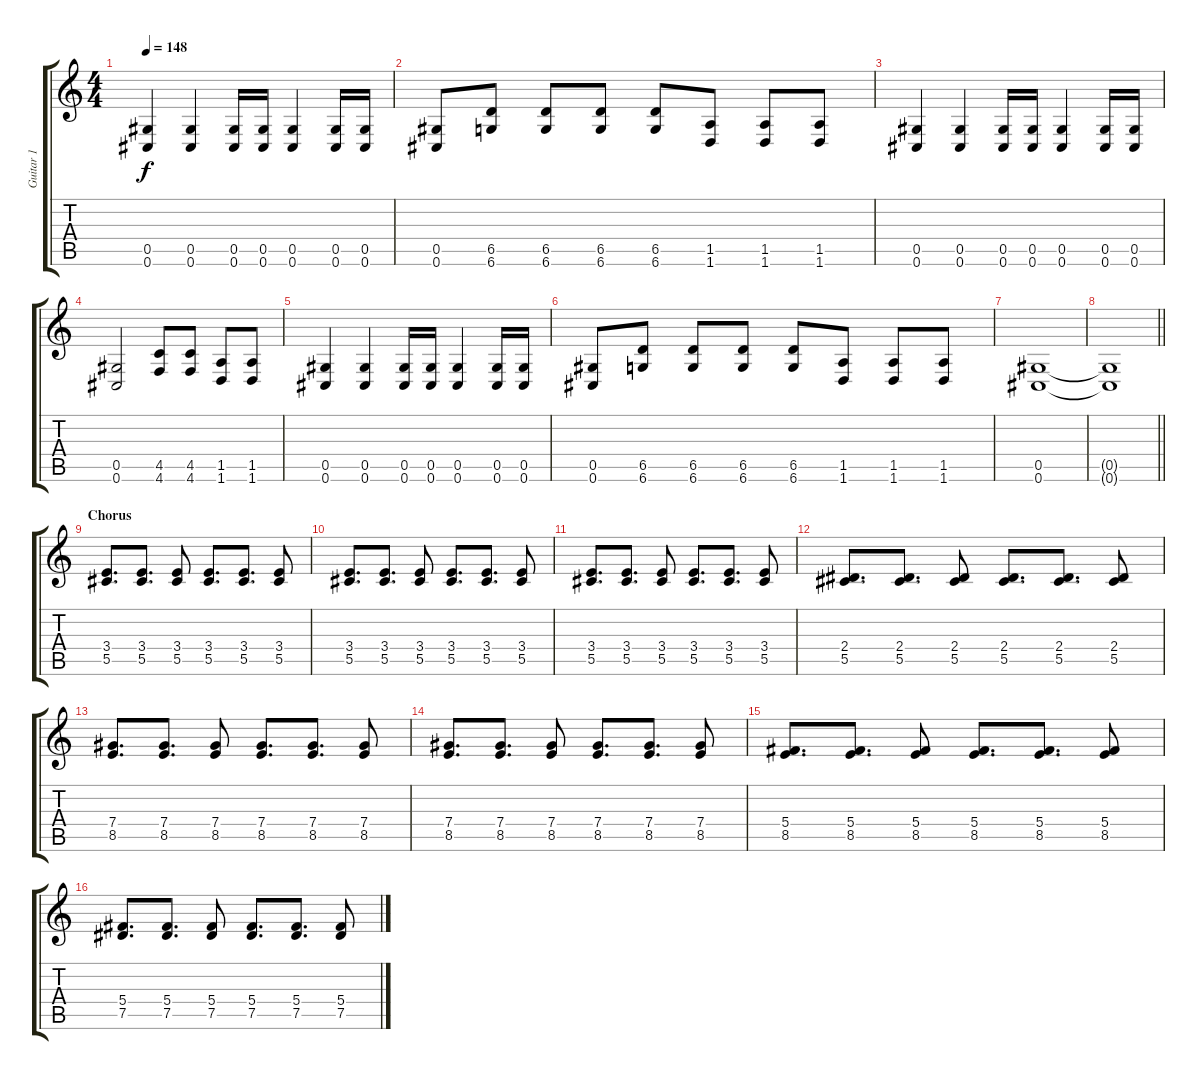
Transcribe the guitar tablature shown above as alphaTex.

\track ("Guitar 1" "Guitar 1") {instrument distortionguitar}
\staff {score tabs}
\tuning (Eb4 Bb3 Gb3 Db3 Ab2 Db2) {hide}
\ts (4 4)
\tempo 148
\clef g2
\ks c
(0.5 0.6).4{dy f} (0.5 0.6).4 (0.5 0.6).16 (0.5 0.6).16 (0.5 0.6).4 (0.5 0.6).16 (0.5 0.6).16 |
(0.5 0.6).8 (6.5 6.6).8 (6.5 6.6).8 (6.5 6.6).8 (6.5 6.6).8 (1.5 1.6).8 (1.5 1.6).8 (1.5 1.6).8 |
(0.5 0.6).4 (0.5 0.6).4 (0.5 0.6).16 (0.5 0.6).16 (0.5 0.6).4 (0.5 0.6).16 (0.5 0.6).16 |
(0.5 0.6).2 (4.5 4.6).8 (4.5 4.6).8 (1.5 1.6).8 (1.5 1.6).8 |
(0.5 0.6).4 (0.5 0.6).4 (0.5 0.6).16 (0.5 0.6).16 (0.5 0.6).4 (0.5 0.6).16 (0.5 0.6).16 |
(0.5 0.6).8 (6.5 6.6).8 (6.5 6.6).8 (6.5 6.6).8 (6.5 6.6).8 (1.5 1.6).8 (1.5 1.6).8 (1.5 1.6).8 |
(0.5 0.6).1 |
\barLineRight lightlight
(0.5{t} 0.6{t}).1 |
\section ("" "Chorus")
(3.4 5.5).8{d} (3.4 5.5).8{d} (3.4 5.5).8 (3.4 5.5).8{d} (3.4 5.5).8{d} (3.4 5.5).8 |
(3.4 5.5).8{d} (3.4 5.5).8{d} (3.4 5.5).8 (3.4 5.5).8{d} (3.4 5.5).8{d} (3.4 5.5).8 |
(3.4 5.5).8{d} (3.4 5.5).8{d} (3.4 5.5).8 (3.4 5.5).8{d} (3.4 5.5).8{d} (3.4 5.5).8 |
(2.4 5.5).8{d} (2.4 5.5).8{d} (2.4 5.5).8 (2.4 5.5).8{d} (2.4 5.5).8{d} (2.4 5.5).8 |
(7.4 8.5).8{d} (7.4 8.5).8{d} (7.4 8.5).8 (7.4 8.5).8{d} (7.4 8.5).8{d} (7.4 8.5).8 |
(7.4 8.5).8{d} (7.4 8.5).8{d} (7.4 8.5).8 (7.4 8.5).8{d} (7.4 8.5).8{d} (7.4 8.5).8 |
(5.4 8.5).8{d} (5.4 8.5).8{d} (5.4 8.5).8 (5.4 8.5).8{d} (5.4 8.5).8{d} (5.4 8.5).8 |
(5.4 7.5).8{d} (5.4 7.5).8{d} (5.4 7.5).8 (5.4 7.5).8{d} (5.4 7.5).8{d} (5.4 7.5).8
